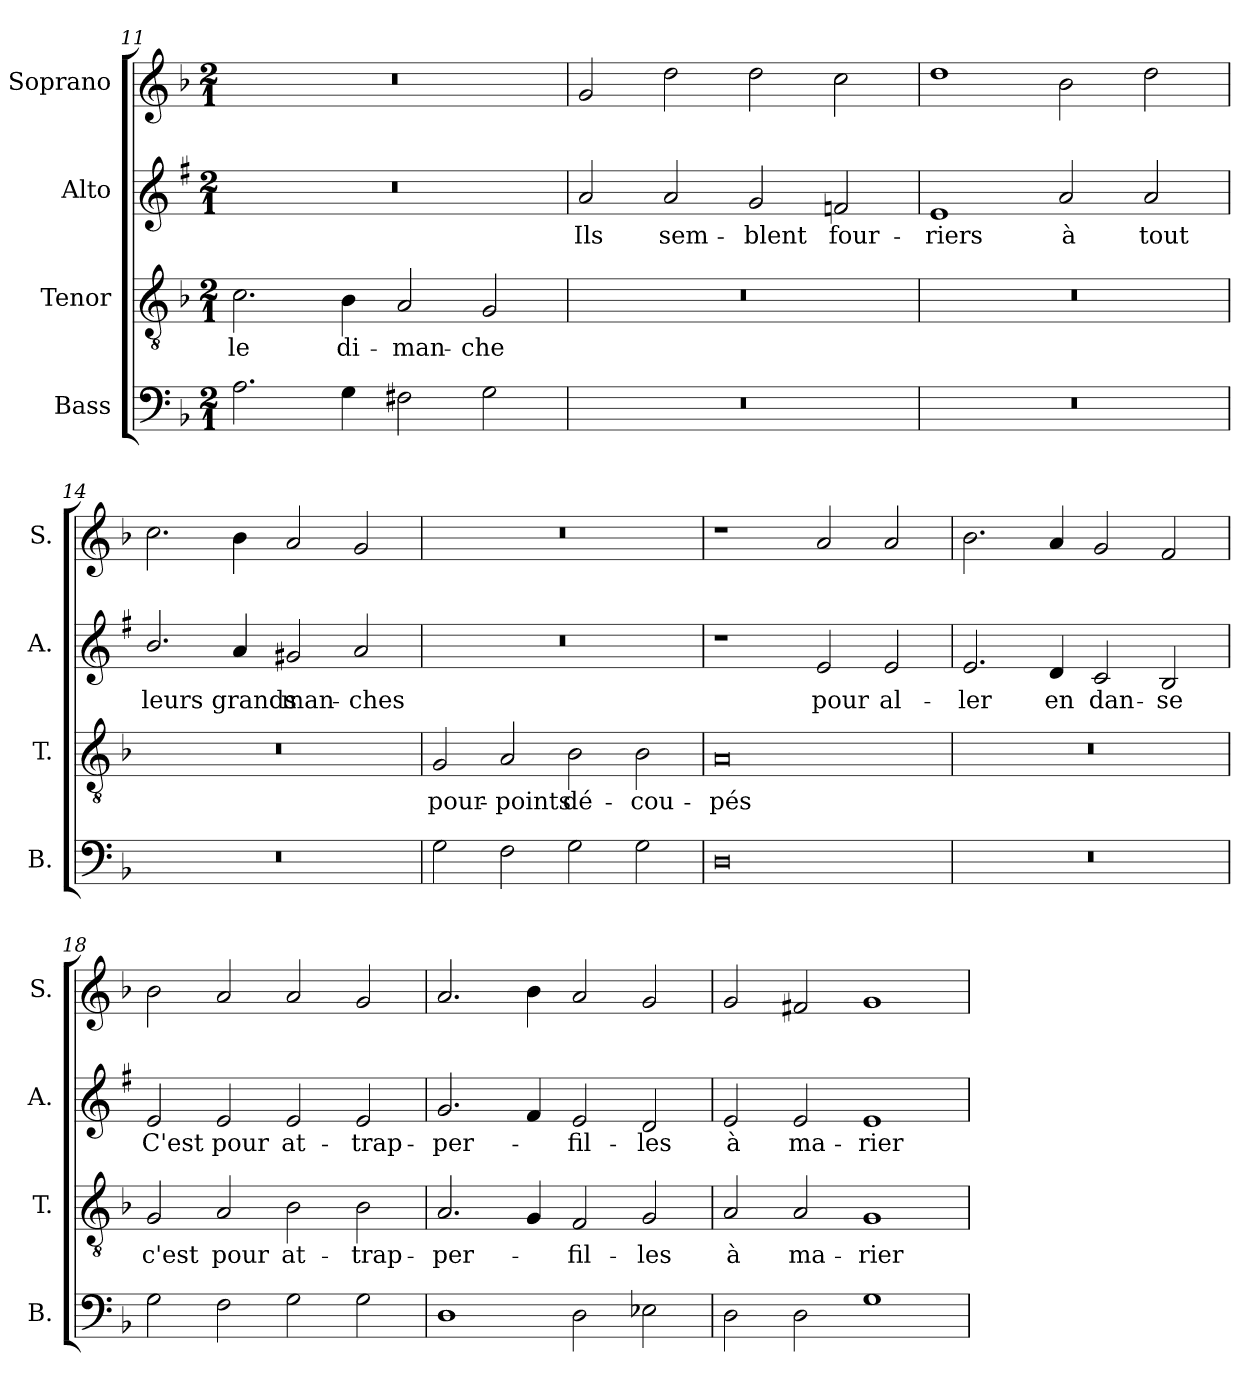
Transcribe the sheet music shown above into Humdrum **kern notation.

**kern	**kern	**text	**kern	**text	**kern
*part4	*part3	*part3	*part2	*part2	*part1
*staff4	*staff3	*staff3	*staff2	*staff2	*staff1
*I"Bass	*I"Tenor	*	*I"Alto	*	*I"Soprano
*I'B.	*I'T.	*	*I'A.	*	*I'S.
!!LO:LB:g=z
*clefF4	*clefGv2	*	*clefG2	*	*clefG2
*	*	*	*ITrd1c2	*	*
*k[b-]	*k[b-]	*	*k[b-]	*	*k[b-]
*M2/1	*M2/1	*	*M2/1	*	*M2/1
=11	=11	=11	=11	=11	=11
!	!	!LO:LY:b	!	!	!
2.A\	2.c\	le	0r	.	0r
!	!	!LO:LY:b	!	!	!
4G\	4B-\	di-	.	.	.
!	!	!LO:LY:b	!	!	!
2F#X\	2A/	-man-	.	.	.
!	!	!LO:LY:b	!	!	!
2G\	2G/	-che	.	.	.
=12	=12	=12	=12	=12	=12
!	!	!	!	!LO:LY:b	!
0r	0r	.	2g/	Ils	2g/
!	!	!	!	!LO:LY:b	!
.	.	.	2g/	sem-	2dd\
!	!	!	!	!LO:LY:b	!
.	.	.	2f/	-blent	2dd\
!	!	!	!	!LO:LY:b	!
.	.	.	2e-X/	four-	2cc\
=13	=13	=13	=13	=13	=13
!	!	!	!	!LO:LY:b	!
0r	0r	.	1d	-riers	1dd
!	!	!	!	!LO:LY:b	!
.	.	.	2g/	à	2b-\
!	!	!	!	!LO:LY:b	!
.	.	.	2g/	tout	2dd\
=14	=14	=14	=14	=14	=14
!	!	!	!	!LO:LY:b	!
0r	0r	.	2.a/	leurs	2.cc\
!	!	!	!	!LO:LY:b	!
.	.	.	4g/	grands	4b-\
!	!	!	!	!LO:LY:b	!
.	.	.	2f#X/	man-	2a/
!	!	!	!	!LO:LY:b	!
.	.	.	2g/	-ches	2g/
!!LO:PB:g=z
=15	=15	=15	=15	=15	=15
!	!	!LO:LY:b	!	!	!
2G\	2G/	pour-	0r	.	0r
!	!	!LO:LY:b	!	!	!
2F\	2A/	-points	.	.	.
!	!	!LO:LY:b	!	!	!
2G\	2B-\	dé-	.	.	.
!	!	!LO:LY:b	!	!	!
2G\	2B-\	-cou-	.	.	.
=16	=16	=16	=16	=16	=16
!	!	!LO:LY:b	!	!	!
0D	0A	-pés	1r	.	1r
!	!	!	!	!LO:LY:b	!
.	.	.	2d/	pour	2a/
!	!	!	!	!LO:LY:b	!
.	.	.	2d/	al-	2a/
=17	=17	=17	=17	=17	=17
!	!	!	!	!LO:LY:b	!
0r	0r	.	2.d/	-ler	2.b-\
!	!	!	!	!LO:LY:b	!
.	.	.	4c/	en	4a/
!	!	!	!	!LO:LY:b	!
.	.	.	2B-/	dan-	2g/
!	!	!	!	!LO:LY:b	!
.	.	.	2A/	-se	2f/
=18	=18	=18	=18	=18	=18
!	!	!LO:LY:b	!	!LO:LY:b	!
2G\	2G/	c'est	2d/	C'est	2b-\
!	!	!LO:LY:b	!	!LO:LY:b	!
2F\	2A/	pour	2d/	pour	2a/
!	!	!LO:LY:b	!	!LO:LY:b	!
2G\	2B-\	at-	2d/	at-	2a/
!	!	!LO:LY:b	!	!LO:LY:b	!
2G\	2B-\	-trap-	2d/	-trap-	2g/
=19	=19	=19	=19	=19	=19
!	!	!LO:LY:b	!	!LO:LY:b	!
1D	2.A/	-per-	2.f/	-per-	2.a/
.	4G/	.	4e/	.	4b-\
!	!	!LO:LY:b	!	!LO:LY:b	!
2D\	2F/	-fil-	2d/	-fil-	2a/
!	!	!LO:LY:b	!	!LO:LY:b	!
2E-X\	2G/	-les	2c/	-les	2g/
!!LO:LB:g=z
=20	=20	=20	=20	=20	=20
!	!	!LO:LY:b	!	!LO:LY:b	!
2D\	2A/	à	2d/	à	2g/
!	!	!LO:LY:b	!	!LO:LY:b	!
2D\	2A/	ma-	2d/	ma-	2f#X/
!	!	!LO:LY:b	!	!LO:LY:b	!
1G	1G	-rier	1d	-rier	1g
=	=	=	=	=	=
*-	*-	*-	*-	*-	*-
